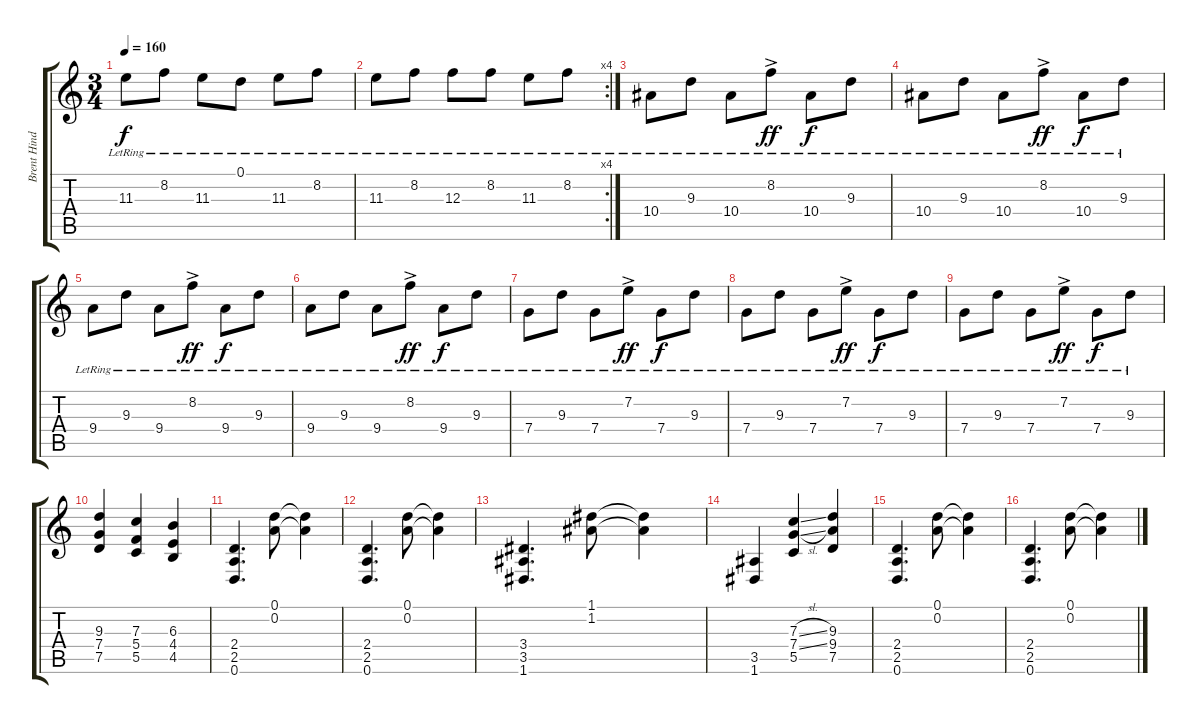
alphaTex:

\track ("Brent Hinds" "Brent Hind") {instrument acousticguitarsteel}
\staff {score tabs}
\tuning (D4 A3 F3 C3 G2 D2) {hide}
\ts (3 4)
\tempo 160
\clef g2
\ks c
11.3{lr}.8{dy f} 8.2{lr}.8 11.3{lr}.8 0.1{lr}.8 11.3{lr}.8 8.2{lr}.8 |
\rc 4
11.3{lr}.8 8.2{lr}.8 12.3{lr}.8 8.2{lr}.8 11.3{lr}.8 8.2{lr}.8 |
10.4{lr}.8 9.3{lr}.8 10.4{lr}.8 8.2{ac lr}.8{dy ff} 10.4{lr}.8{dy f} 9.3{lr}.8 |
10.4{lr}.8 9.3{lr}.8 10.4{lr}.8 8.2{ac lr}.8{dy ff} 10.4{lr}.8{dy f} 9.3{lr}.8 |
9.4{lr}.8 9.3{lr}.8 9.4{lr}.8 8.2{ac lr}.8{dy ff} 9.4{lr}.8{dy f} 9.3{lr}.8 |
9.4{lr}.8 9.3{lr}.8 9.4{lr}.8 8.2{ac lr}.8{dy ff} 9.4{lr}.8{dy f} 9.3{lr}.8 |
7.4{lr}.8 9.3{lr}.8 7.4{lr}.8 7.2{ac lr}.8{dy ff} 7.4{lr}.8{dy f} 9.3{lr}.8 |
7.4{lr}.8 9.3{lr}.8 7.4{lr}.8 7.2{ac lr}.8{dy ff} 7.4{lr}.8{dy f} 9.3{lr}.8 |
7.4{lr}.8 9.3{lr}.8 7.4{lr}.8 7.2{ac lr}.8{dy ff} 7.4{lr}.8{dy f} 9.3{lr}.8 |
(9.3 7.4 7.5).4{instrument overdrivenguitar} (7.3 5.4 5.5).4 (6.3 4.4 4.5).4 |
(2.4 2.5 0.6).4{d} (0.1 0.2).8 (0.1{t} 0.2{t}).4 |
(2.4 2.5 0.6).4{d} (0.1 0.2).8 (0.1{t} 0.2{t}).4 |
(3.4 3.5 1.6).4{d} (1.1 1.2).8 (1.1{t} 1.2{t}).4 |
(3.5 1.6).4 (7.3{sl} 7.4{sl} 5.5).4 (9.3 9.4 7.5).4 |
(2.4 2.5 0.6).4{d} (0.1 0.2).8 (0.1{t} 0.2{t}).4 |
(2.4 2.5 0.6).4{d} (0.1 0.2).8 (0.1{t} 0.2{t}).4
